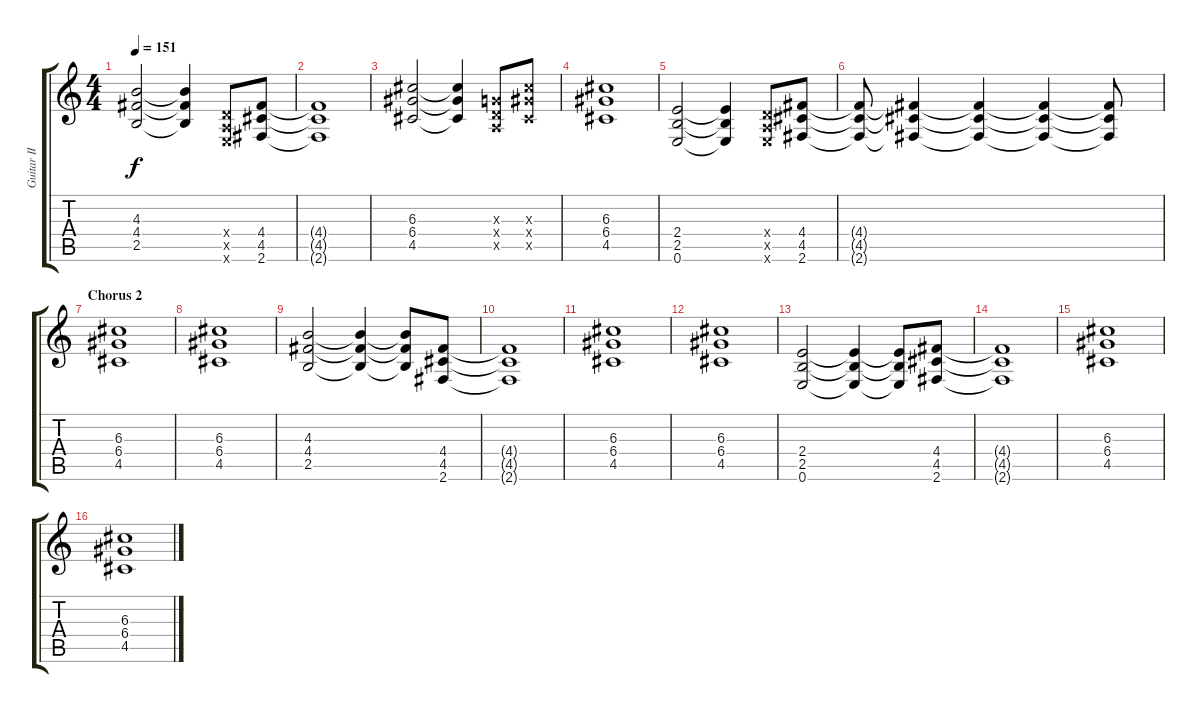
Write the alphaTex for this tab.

\track ("Guitar II" "Guitar II") {instrument overdrivenguitar}
\staff {score tabs}
\tuning (E4 B3 G3 D3 A2 E2) {hide}
\ts (4 4)
\tempo 151
\clef g2
\ks c
(4.3 4.4 2.5).2{dy f} (4.3{t} 4.4{t} 2.5{t}).4 (0.4{x} 0.5{x} 0.6{x}).8 (4.4 4.5 2.6).8 |
(4.4{t} 4.5{t} 2.6{t}).1 |
(6.3 6.4 4.5).2 (6.3{t} 6.4{t} 4.5{t}).4 (0.3{x} 0.4{x} 0.5{x}).8 (6.3{x} 6.4{x} 4.5{x}).8 |
(6.3 6.4 4.5).1 |
(2.4 2.5 0.6).2 (2.4{t} 2.5{t} 0.6{t}).4 (0.4{x} 0.5{x} 0.6{x}).8 (4.4 4.5 2.6).8{volume 8} |
(4.4{t} 4.5{t} 2.6{t}).8{volume 3} (4.4{t} 4.5{t} 2.6{t}).4 (4.4{t} 4.5{t} 2.6{t}).4 (4.4{t} 4.5{t} 2.6{t}).4 (4.4{t} 4.5{t} 2.6{t}).8 |
\section ("" "Chorus 2")
(6.3 6.4 4.5).1{volume 12} |
(6.3 6.4 4.5).1 |
(4.3 4.4 2.5).2 (4.3{t} 4.4{t} 2.5{t}).4 (4.3{t} 4.4{t} 2.5{t}).8 (4.4 4.5 2.6).8 |
(4.4{t} 4.5{t} 2.6{t}).1 |
(6.3 6.4 4.5).1 |
(6.3 6.4 4.5).1 |
(2.4 2.5 0.6).2 (2.4{t} 2.5{t} 0.6{t}).4 (2.4{t} 2.5{t} 0.6{t}).8 (4.4 4.5 2.6).8 |
(4.4{t} 4.5{t} 2.6{t}).1 |
(6.3 6.4 4.5).1 |
(6.3 6.4 4.5).1
